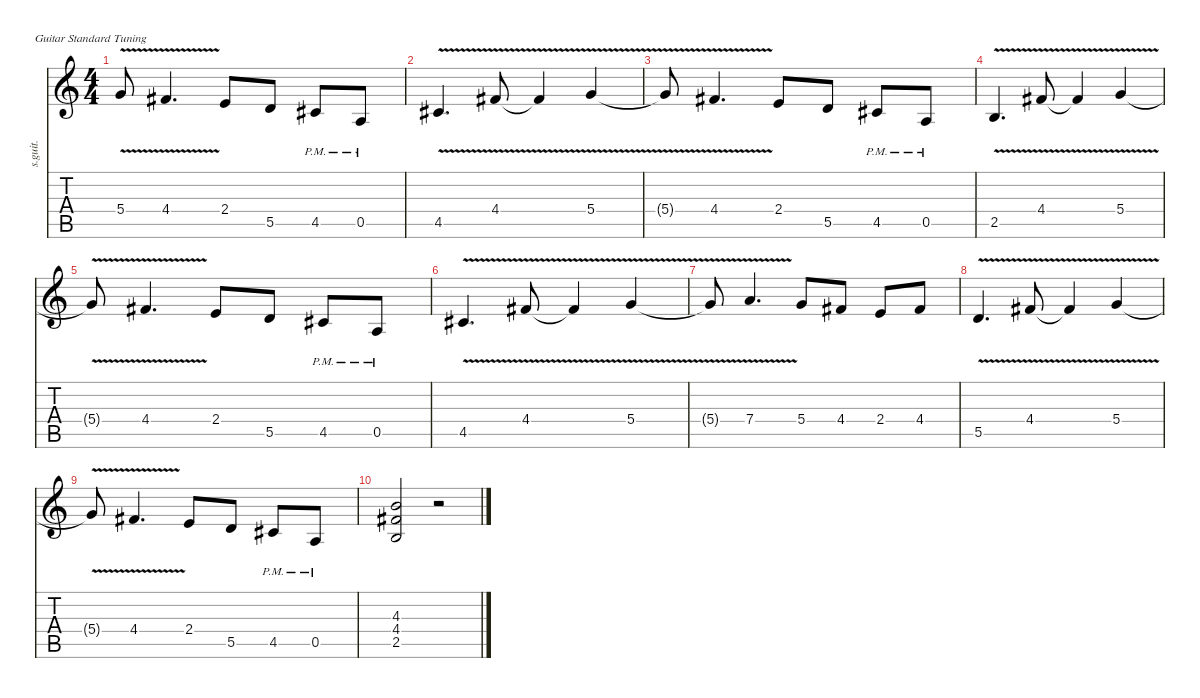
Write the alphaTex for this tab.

\defaultSystemsLayout 4
\hideDynamics
\bracketExtendMode nobrackets
\track ("James Hetfield - Rhythm Guitar" "s.guit.") {instrument distortionguitar}
\staff {score tabs}
\tuning (E4 B3 G3 D3 A2 E2)
\ts (4 4)
\tempo (142 hide)
\clef g2
\ks c
5.4{v t}.8{lyrics (0 "") lyrics (1 "") lyrics (2 "") lyrics (3 "") lyrics (4 "") dy f} 4.4{v acc #}.4{d lyrics (0 "") lyrics (1 "") lyrics (2 "") lyrics (3 "") lyrics (4 "")} 2.4.8{lyrics (0 "") lyrics (1 "") lyrics (2 "") lyrics (3 "") lyrics (4 "")} 5.5.8{lyrics (0 "") lyrics (1 "") lyrics (2 "") lyrics (3 "") lyrics (4 "") dy ff} 4.5{pm acc #}.8{lyrics (0 "") lyrics (1 "") lyrics (2 "") lyrics (3 "") lyrics (4 "") dy f} 0.5{pm}.8{lyrics (0 "") lyrics (1 "") lyrics (2 "") lyrics (3 "") lyrics (4 "")} |
4.5{v acc #}.4{d lyrics (0 "") lyrics (1 "") lyrics (2 "") lyrics (3 "") lyrics (4 "")} 4.4{v acc #}.8{lyrics (0 "") lyrics (1 "") lyrics (2 "") lyrics (3 "") lyrics (4 "")} 4.4{v t acc #}.4{lyrics (0 "") lyrics (1 "") lyrics (2 "") lyrics (3 "") lyrics (4 "") dy fff} 5.4{v}.4{lyrics (0 "") lyrics (1 "") lyrics (2 "") lyrics (3 "") lyrics (4 "") dy f} |
5.4{v t}.8{lyrics (0 "") lyrics (1 "") lyrics (2 "") lyrics (3 "") lyrics (4 "")} 4.4{v acc #}.4{d lyrics (0 "") lyrics (1 "") lyrics (2 "") lyrics (3 "") lyrics (4 "")} 2.4.8{lyrics (0 "") lyrics (1 "") lyrics (2 "") lyrics (3 "") lyrics (4 "")} 5.5.8{lyrics (0 "") lyrics (1 "") lyrics (2 "") lyrics (3 "") lyrics (4 "") dy ff} 4.5{pm acc #}.8{lyrics (0 "") lyrics (1 "") lyrics (2 "") lyrics (3 "") lyrics (4 "") dy f} 0.5{pm}.8{lyrics (0 "") lyrics (1 "") lyrics (2 "") lyrics (3 "") lyrics (4 "")} |
2.5{v}.4{d lyrics (0 "") lyrics (1 "") lyrics (2 "") lyrics (3 "") lyrics (4 "")} 4.4{v acc #}.8{lyrics (0 "") lyrics (1 "") lyrics (2 "") lyrics (3 "") lyrics (4 "")} 4.4{v t acc #}.4{lyrics (0 "") lyrics (1 "") lyrics (2 "") lyrics (3 "") lyrics (4 "") dy fff} 5.4{v}.4{lyrics (0 "") lyrics (1 "") lyrics (2 "") lyrics (3 "") lyrics (4 "") dy f} |
5.4{v t}.8{lyrics (0 "") lyrics (1 "") lyrics (2 "") lyrics (3 "") lyrics (4 "")} 4.4{v acc #}.4{d lyrics (0 "") lyrics (1 "") lyrics (2 "") lyrics (3 "") lyrics (4 "")} 2.4.8{lyrics (0 "") lyrics (1 "") lyrics (2 "") lyrics (3 "") lyrics (4 "")} 5.5.8{lyrics (0 "") lyrics (1 "") lyrics (2 "") lyrics (3 "") lyrics (4 "") dy ff} 4.5{pm acc #}.8{lyrics (0 "") lyrics (1 "") lyrics (2 "") lyrics (3 "") lyrics (4 "") dy f} 0.5{pm}.8{lyrics (0 "") lyrics (1 "") lyrics (2 "") lyrics (3 "") lyrics (4 "")} |
4.5{v acc #}.4{d lyrics (0 "") lyrics (1 "") lyrics (2 "") lyrics (3 "") lyrics (4 "")} 4.4{v acc #}.8{lyrics (0 "") lyrics (1 "") lyrics (2 "") lyrics (3 "") lyrics (4 "")} 4.4{v t acc #}.4{lyrics (0 "") lyrics (1 "") lyrics (2 "") lyrics (3 "") lyrics (4 "") dy fff} 5.4{v}.4{lyrics (0 "") lyrics (1 "") lyrics (2 "") lyrics (3 "") lyrics (4 "") dy f} |
5.4{v t}.8{lyrics (0 "") lyrics (1 "") lyrics (2 "") lyrics (3 "") lyrics (4 "")} 7.4{v}.4{d lyrics (0 "") lyrics (1 "") lyrics (2 "") lyrics (3 "") lyrics (4 "")} 5.4.8{lyrics (0 "") lyrics (1 "") lyrics (2 "") lyrics (3 "") lyrics (4 "")} 4.4{acc #}.8{lyrics (0 "") lyrics (1 "") lyrics (2 "") lyrics (3 "") lyrics (4 "")} 2.4.8{lyrics (0 "") lyrics (1 "") lyrics (2 "") lyrics (3 "") lyrics (4 "")} 4.4{acc #}.8{lyrics (0 "") lyrics (1 "") lyrics (2 "") lyrics (3 "") lyrics (4 "")} |
5.5{v}.4{d lyrics (0 "") lyrics (1 "") lyrics (2 "") lyrics (3 "") lyrics (4 "")} 4.4{v acc #}.8{lyrics (0 "") lyrics (1 "") lyrics (2 "") lyrics (3 "") lyrics (4 "")} 4.4{v t acc #}.4{lyrics (0 "") lyrics (1 "") lyrics (2 "") lyrics (3 "") lyrics (4 "") dy fff} 5.4{v}.4{lyrics (0 "") lyrics (1 "") lyrics (2 "") lyrics (3 "") lyrics (4 "") dy f} |
5.4{v t}.8{lyrics (0 "") lyrics (1 "") lyrics (2 "") lyrics (3 "") lyrics (4 "")} 4.4{v acc #}.4{d lyrics (0 "") lyrics (1 "") lyrics (2 "") lyrics (3 "") lyrics (4 "")} 2.4.8{lyrics (0 "") lyrics (1 "") lyrics (2 "") lyrics (3 "") lyrics (4 "")} 5.5.8{lyrics (0 "") lyrics (1 "") lyrics (2 "") lyrics (3 "") lyrics (4 "") dy ff} 4.5{pm acc #}.8{lyrics (0 "") lyrics (1 "") lyrics (2 "") lyrics (3 "") lyrics (4 "") dy f} 0.5{pm}.8{lyrics (0 "") lyrics (1 "") lyrics (2 "") lyrics (3 "") lyrics (4 "")} |
(4.4{acc #} 2.5 4.3).2{lyrics (0 "") lyrics (1 "") lyrics (2 "") lyrics (3 "") lyrics (4 "") dy fff} r.2
